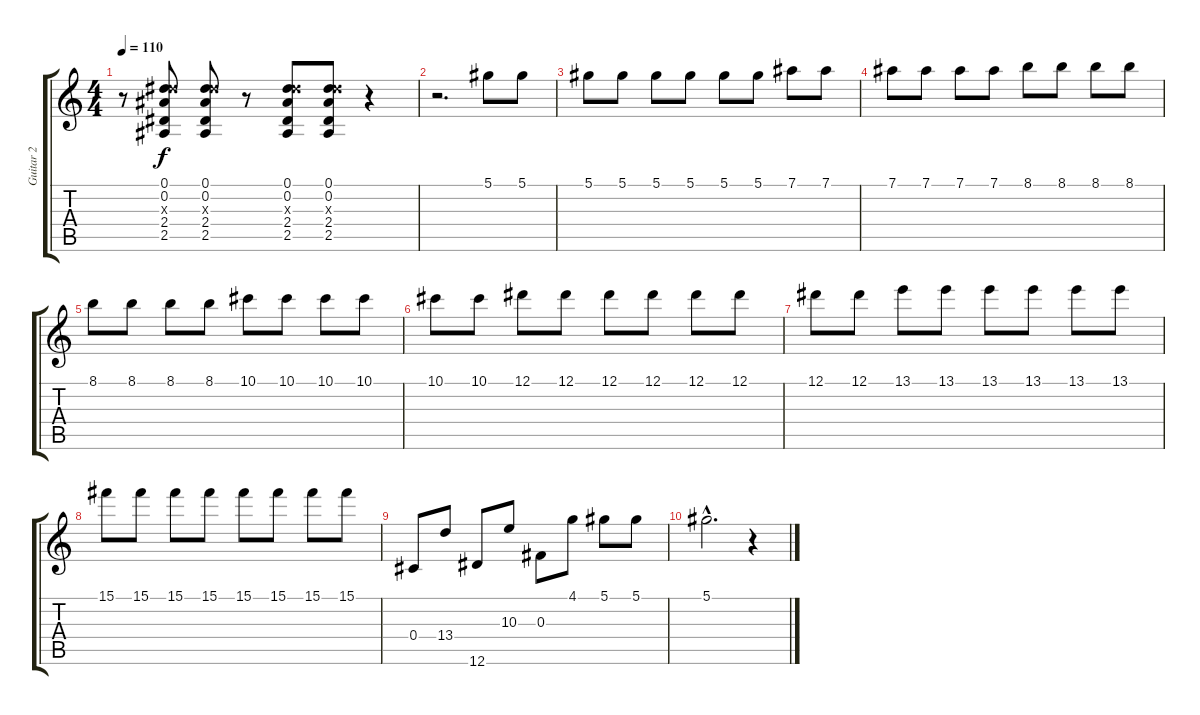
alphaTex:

\track ("Guitar 2" "Guitar 2") {instrument distortionguitar}
\staff {score tabs}
\tuning (Eb4 Bb3 Gb3 Db3 Ab2 Eb2) {hide}
\ts (4 4)
\tempo 110
\clef g2
\ks c
r.8{dy f} (0.1 0.2 9.3{x} 2.4 2.5).8 (0.1 0.2 9.3{x} 2.4 2.5).8 r.8 (0.1 0.2 9.3{x} 2.4 2.5).8 (0.1 0.2 9.3{x} 2.4 2.5).8 r.4 |
r.2{d} 5.1.8 5.1.8 |
5.1.8 5.1.8 5.1.8 5.1.8 5.1.8 5.1.8 7.1.8 7.1.8 |
7.1.8 7.1.8 7.1.8 7.1.8 8.1.8 8.1.8 8.1.8 8.1.8 |
8.1.8 8.1.8 8.1.8 8.1.8 10.1.8 10.1.8 10.1.8 10.1.8 |
10.1.8 10.1.8 12.1.8 12.1.8 12.1.8 12.1.8 12.1.8 12.1.8 |
12.1.8 12.1.8 13.1.8 13.1.8 13.1.8 13.1.8 13.1.8 13.1.8 |
15.1.8 15.1.8 15.1.8 15.1.8 15.1.8 15.1.8 15.1.8 15.1.8 |
0.4.8 13.4.8 12.6.8 10.3.8 0.3.8 4.1.8 5.1.8 5.1.8 |
5.1{hac}.2{d} r.4
